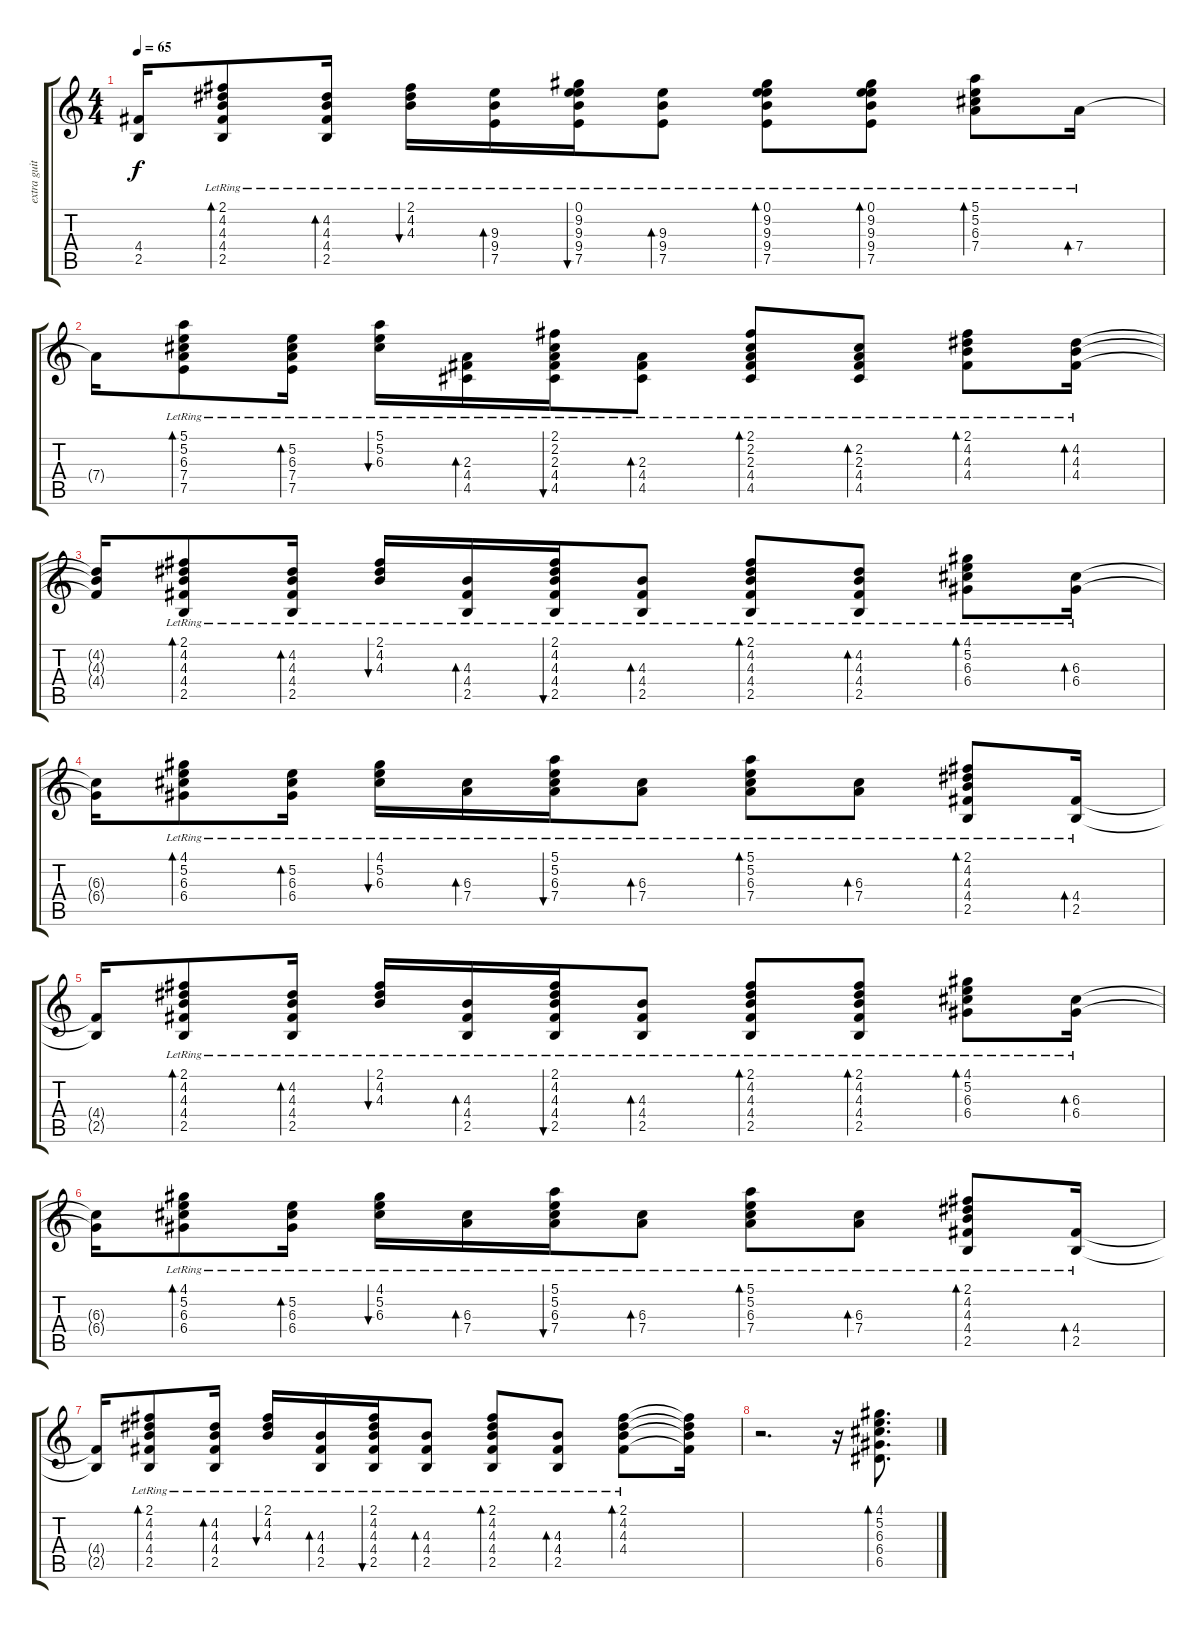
\track ("extra guitar" "extra guit") {instrument electricguitarclean}
\staff {score tabs}
\tuning (E4 B3 G3 D3 A2 E2) {hide}
\ts (4 4)
\tempo 65
\clef g2
\ks c
(4.4{t} 2.5{t}).16{dy f} (2.1{lr} 4.2{lr} 4.3{lr} 4.4{lr} 2.5{lr}).8{bd 30} (4.2{lr} 4.3{lr} 4.4{lr} 2.5{lr}).16{bd 30} (2.1{lr} 4.2{lr} 4.3{lr}).16{bu 30} (9.3{lr} 9.4{lr} 7.5{lr}).16{bd 30} (0.1{lr} 9.2{lr} 9.3{lr} 9.4{lr} 7.5{lr}).16{bu 30} (9.3{lr} 9.4{lr} 7.5{lr}).8{bd 30} (0.1{lr} 9.2{lr} 9.3{lr} 9.4{lr} 7.5{lr}).8{bd 30} (0.1{lr} 9.2{lr} 9.3{lr} 9.4{lr} 7.5{lr}).8{bd 30} (5.1{lr} 5.2{lr} 6.3{lr} 7.4{lr}).8{bd 30} 7.4{lr}.16{bd 30} |
7.4{t}.16 (5.1{lr} 5.2{lr} 6.3{lr} 7.4{lr} 7.5{lr}).8{bd 30} (5.2{lr} 6.3{lr} 7.4{lr} 7.5{lr}).16{bd 30} (5.1{lr} 5.2{lr} 6.3{lr}).16{bu 30} (2.3{lr} 4.4{lr} 4.5{lr}).16{bd 30} (2.1{lr} 2.2{lr} 2.3{lr} 4.4{lr} 4.5{lr}).16{bu 30} (2.3{lr} 4.4{lr} 4.5{lr}).8{bd 30} (2.1{lr} 2.2{lr} 2.3{lr} 4.4{lr} 4.5{lr}).8{bd 30} (2.2{lr} 2.3{lr} 4.4{lr} 4.5{lr}).8{bd 30} (2.1{lr} 4.2{lr} 4.3{lr} 4.4{lr}).8{bd 30} (4.2{lr} 4.3{lr} 4.4{lr}).16{bd 30} |
(4.2{t} 4.3{t} 4.4{t}).16 (2.1{lr} 4.2{lr} 4.3{lr} 4.4{lr} 2.5).8{bd 30} (4.2{lr} 4.3{lr} 4.4{lr} 2.5).16{bd 30} (2.1{lr} 4.2{lr} 4.3{lr}).16{bu 30} (4.3{lr} 4.4{lr} 2.5).16{bd 30} (2.1{lr} 4.2{lr} 4.3{lr} 4.4{lr} 2.5).16{bu 30} (4.3{lr} 4.4{lr} 2.5).8{bd 30} (2.1{lr} 4.2{lr} 4.3{lr} 4.4{lr} 2.5).8{bd 30} (4.2 4.3{lr} 4.4{lr} 2.5).8{bd 30} (4.1 5.2 6.3{lr} 6.4{lr}).8{bd 30} (6.3{lr} 6.4{lr}).16{bd 30} |
(6.3{t} 6.4{t}).16 (4.1{lr} 5.2{lr} 6.3{lr} 6.4{lr}).8{bd 30} (5.2{lr} 6.3{lr} 6.4{lr}).16{bd 30} (4.1{lr} 5.2{lr} 6.3{lr}).16{bu 30} (6.3{lr} 7.4{lr}).16{bd 30} (5.1{lr} 5.2{lr} 6.3{lr} 7.4{lr}).16{bu 30} (6.3{lr} 7.4{lr}).8{bd 30} (5.1{lr} 5.2{lr} 6.3{lr} 7.4{lr}).8{bd 30} (6.3{lr} 7.4{lr}).8{bd 30} (2.1 4.2 4.3{lr} 4.4{lr} 2.5).8{bd 30} (4.4{lr} 2.5).16{bd 30} |
(4.4{t} 2.5{t}).16 (2.1{lr} 4.2{lr} 4.3{lr} 4.4{lr} 2.5{lr}).8{bd 30} (4.2{lr} 4.3{lr} 4.4{lr} 2.5{lr}).16{bd 30} (2.1{lr} 4.2{lr} 4.3{lr}).16{bu 30} (4.3{lr} 4.4{lr} 2.5{lr}).16{bd 30} (2.1{lr} 4.2{lr} 4.3{lr} 4.4{lr} 2.5{lr}).16{bu 30} (4.3{lr} 4.4{lr} 2.5{lr}).8{bd 30} (2.1{lr} 4.2{lr} 4.3{lr} 4.4{lr} 2.5{lr}).8{bd 30} (2.1{lr} 4.2{lr} 4.3{lr} 4.4{lr} 2.5{lr}).8{bd 30} (4.1 5.2 6.3{lr} 6.4{lr}).8{bd 30} (6.3{lr} 6.4{lr}).16{bd 30} |
(6.3{t} 6.4{t}).16 (4.1{lr} 5.2{lr} 6.3{lr} 6.4{lr}).8{bd 30} (5.2{lr} 6.3{lr} 6.4{lr}).16{bd 30} (4.1{lr} 5.2{lr} 6.3{lr}).16{bu 30} (6.3{lr} 7.4{lr}).16{bd 30} (5.1{lr} 5.2{lr} 6.3{lr} 7.4{lr}).16{bu 30} (6.3{lr} 7.4{lr}).8{bd 30} (5.1{lr} 5.2{lr} 6.3{lr} 7.4{lr}).8{bd 30} (6.3{lr} 7.4{lr}).8{bd 30} (2.1 4.2 4.3{lr} 4.4{lr} 2.5).8{bd 30} (4.4{lr} 2.5).16{bd 30} |
(4.4{t} 2.5{t}).16 (2.1{lr} 4.2{lr} 4.3{lr} 4.4{lr} 2.5{lr}).8{bd 30} (4.2{lr} 4.3{lr} 4.4{lr} 2.5{lr}).16{bd 30} (2.1{lr} 4.2{lr} 4.3{lr}).16{bu 30} (4.3{lr} 4.4{lr} 2.5{lr}).16{bd 30} (2.1{lr} 4.2{lr} 4.3{lr} 4.4{lr} 2.5{lr}).16{bu 30} (4.3{lr} 4.4{lr} 2.5{lr}).8{bd 30} (2.1{lr} 4.2{lr} 4.3{lr} 4.4{lr} 2.5{lr}).8{bd 30} (4.3{lr} 4.4{lr} 2.5{lr}).8{bd 30} (2.1 4.2 4.3{lr} 4.4{lr}).8{bd 30} (2.1{t} 4.2{t} 4.3{t} 4.4{t}).16 |
r.2{d} r.16 (4.1 5.2 6.3 6.4 6.5).8{d bd 120}
